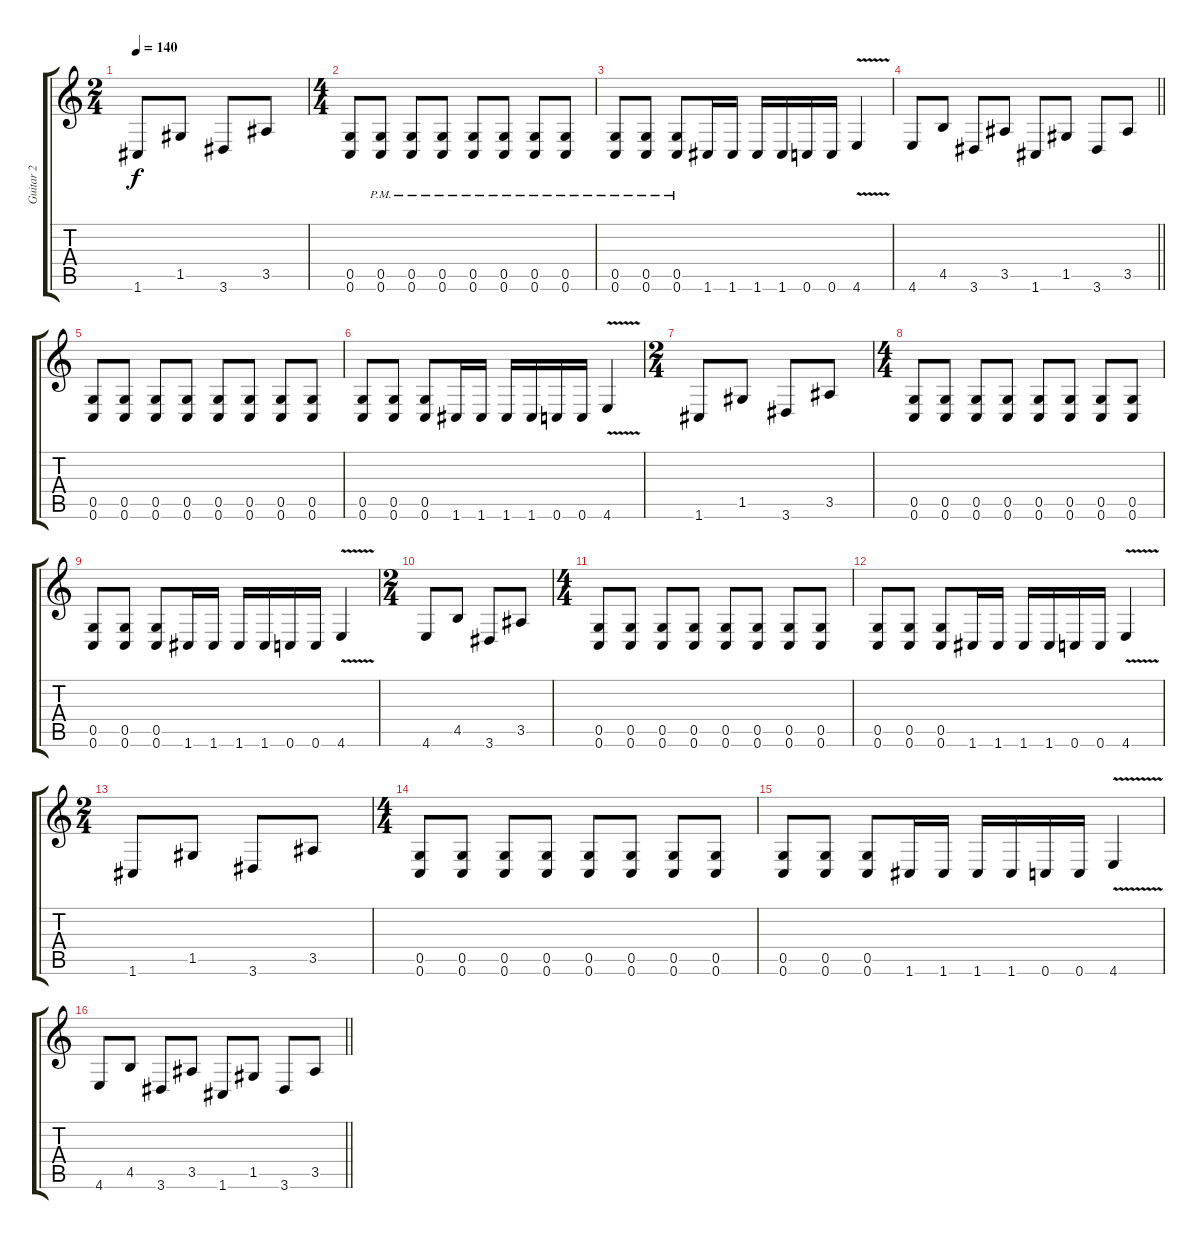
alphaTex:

\track ("Guitar 2" "Guitar 2") {instrument overdrivenguitar}
\staff {score tabs}
\tuning (D4 A3 F3 C3 G2 C2) {hide}
\ts (2 4)
\tempo 140
\clef g2
\ks c
1.6.8{dy f} 1.5.8 3.6.8 3.5.8 |
\ts (4 4)
(0.5 0.6).8 (0.5{pm} 0.6{pm}).8 (0.5{pm} 0.6{pm}).8 (0.5{pm} 0.6{pm}).8 (0.5{pm} 0.6{pm}).8 (0.5{pm} 0.6{pm}).8 (0.5{pm} 0.6{pm}).8 (0.5{pm} 0.6{pm}).8 |
(0.5{pm} 0.6{pm}).8 (0.5{pm} 0.6{pm}).8 (0.5{pm} 0.6{pm}).8 1.6.16 1.6.16 1.6.16 1.6.16 0.6.16 0.6.16 4.6{v}.4 |
\barLineRight lightlight
4.6.8 4.5.8 3.6.8 3.5.8 1.6.8 1.5.8 3.6.8 3.5.8 |
(0.5 0.6).8 (0.5 0.6).8 (0.5 0.6).8 (0.5 0.6).8 (0.5 0.6).8 (0.5 0.6).8 (0.5 0.6).8 (0.5 0.6).8 |
(0.5 0.6).8 (0.5 0.6).8 (0.5 0.6).8 1.6.16 1.6.16 1.6.16 1.6.16 0.6.16 0.6.16 4.6{v}.4 |
\ts (2 4)
1.6.8 1.5.8 3.6.8 3.5.8 |
\ts (4 4)
(0.5 0.6).8 (0.5 0.6).8 (0.5 0.6).8 (0.5 0.6).8 (0.5 0.6).8 (0.5 0.6).8 (0.5 0.6).8 (0.5 0.6).8 |
(0.5 0.6).8 (0.5 0.6).8 (0.5 0.6).8 1.6.16 1.6.16 1.6.16 1.6.16 0.6.16 0.6.16 4.6{v}.4 |
\ts (2 4)
4.6.8 4.5.8 3.6.8 3.5.8 |
\ts (4 4)
(0.5 0.6).8 (0.5 0.6).8 (0.5 0.6).8 (0.5 0.6).8 (0.5 0.6).8 (0.5 0.6).8 (0.5 0.6).8 (0.5 0.6).8 |
(0.5 0.6).8 (0.5 0.6).8 (0.5 0.6).8 1.6.16 1.6.16 1.6.16 1.6.16 0.6.16 0.6.16 4.6{v}.4 |
\ts (2 4)
1.6.8 1.5.8 3.6.8 3.5.8 |
\ts (4 4)
(0.5 0.6).8 (0.5 0.6).8 (0.5 0.6).8 (0.5 0.6).8 (0.5 0.6).8 (0.5 0.6).8 (0.5 0.6).8 (0.5 0.6).8 |
(0.5 0.6).8 (0.5 0.6).8 (0.5 0.6).8 1.6.16 1.6.16 1.6.16 1.6.16 0.6.16 0.6.16 4.6{v}.4 |
\barLineRight lightlight
4.6.8 4.5.8 3.6.8 3.5.8 1.6.8 1.5.8 3.6.8 3.5.8
